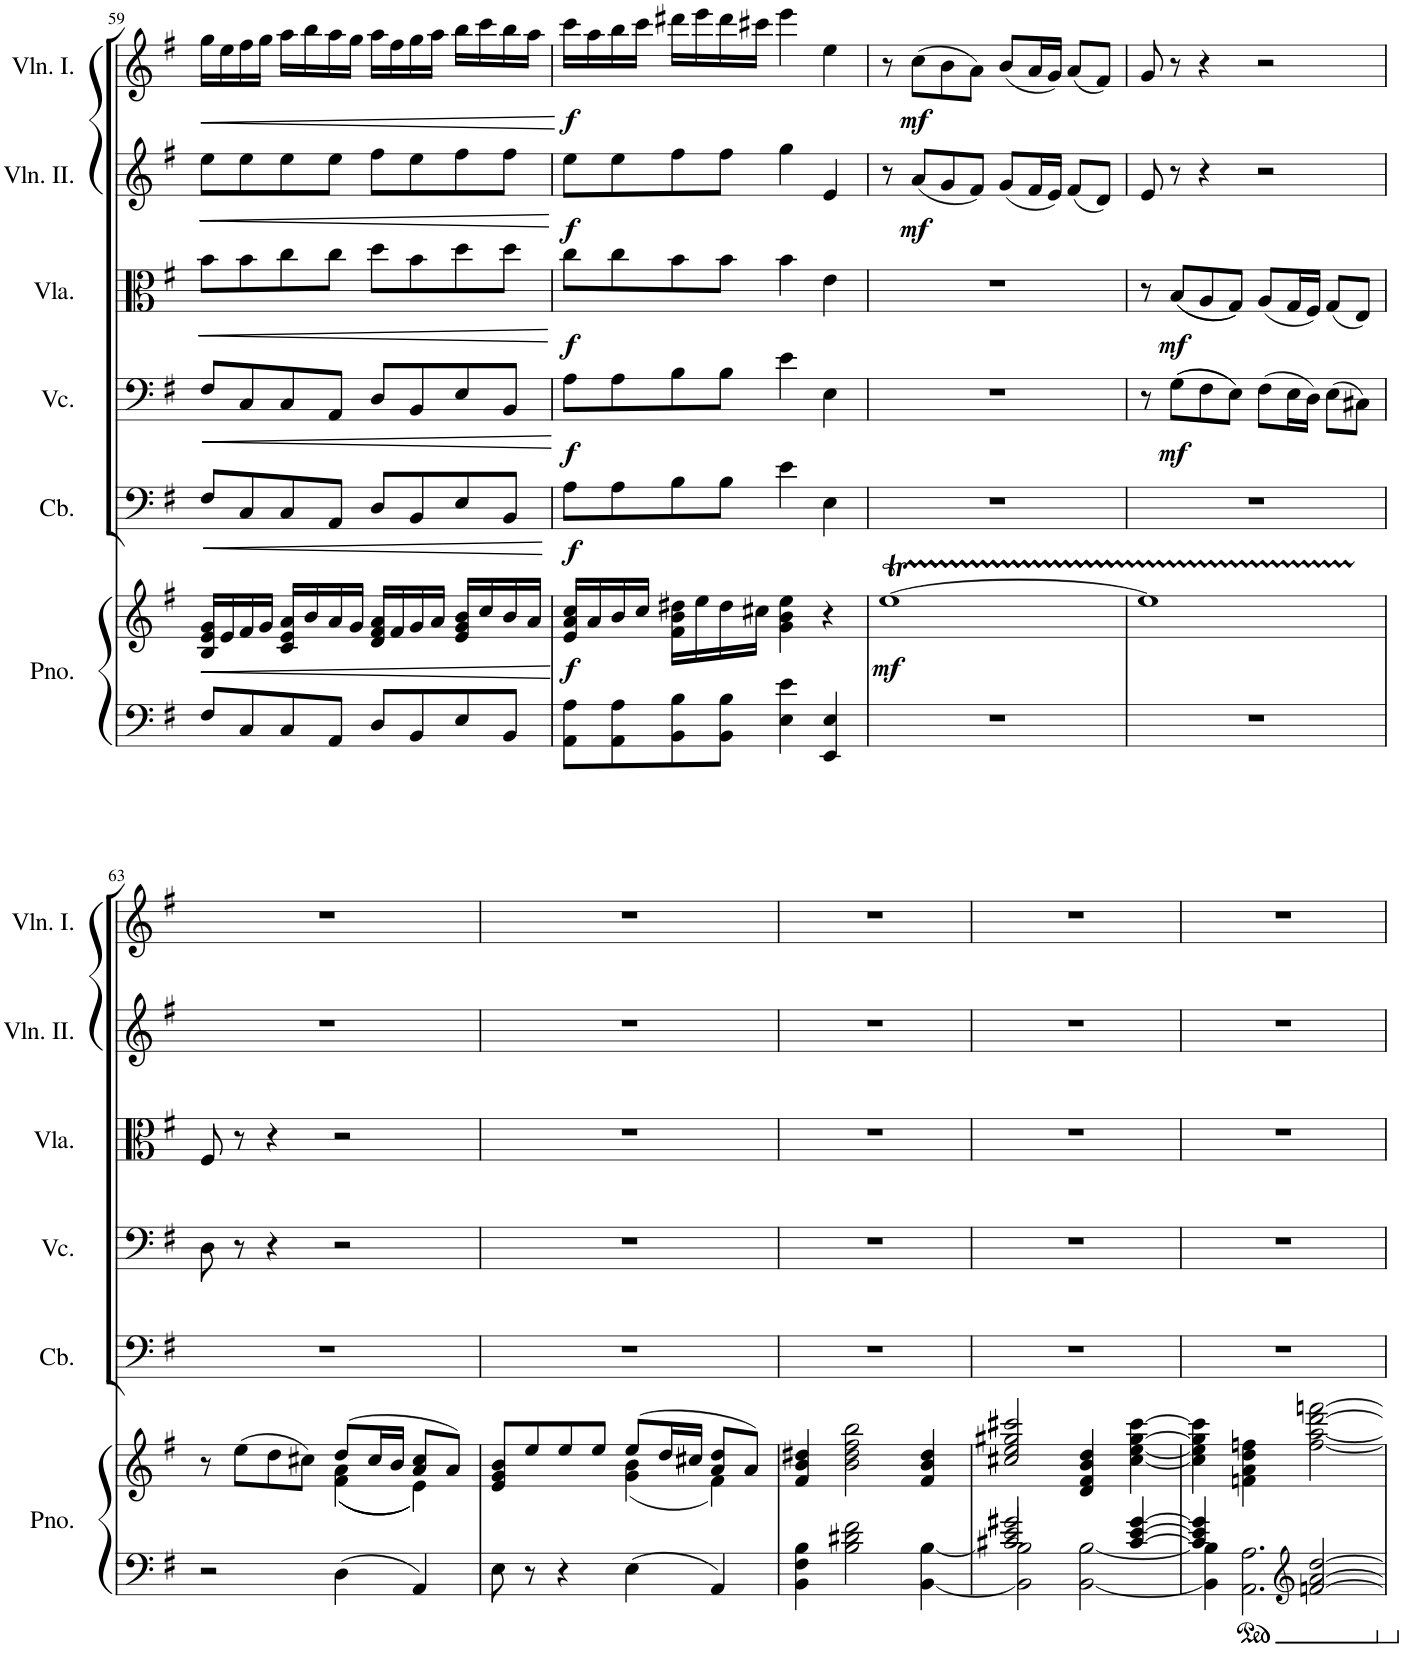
**kern	**kern	**dynam	**kern	**dynam	**kern	**dynam	**kern	**dynam	**kern	**dynam	**kern	**dynam
*part6	*part6	*part6	*part5	*part5	*part4	*part4	*part3	*part3	*part2	*part2	*part1	*part1
*staff7	*staff6	*staff6/7	*staff5	*staff5	*staff4	*staff4	*staff3	*staff3	*staff2	*staff2	*staff1	*staff1
*I"Piano	*	*	*I"Contrabass	*	*I"Violoncello	*	*I"Viola	*	*I"Violin II.	*	*I"Violin I.	*
*I'Pno.	*	*	*I'Cb.	*	*I'Vc.	*	*I'Vla.	*	*I'Vln. II.	*	*I'Vln. I.	*
!!LO:PB:g=z
*clefF4	*clefG2	*	*clefF4	*	*clefF4	*	*clefC3	*	*clefG2	*	*clefG2	*
*	*	*	*Trd7c12	*	*	*	*	*	*	*	*	*
*k[f#]	*k[f#]	*	*k[f#]	*	*k[f#]	*	*k[f#]	*	*k[f#]	*	*k[f#]	*
*M4/4	*M4/4	*	*M4/4	*	*M4/4	*	*M4/4	*	*M4/4	*	*M4/4	*
=59	=59	=59	=59	=59	=59	=59	=59	=59	=59	=59	=59	=59
!	!	!LO:HP:b	!	!LO:HP:b	!	!LO:HP:b	!	!LO:HP:b	!	!LO:HP:b	!	!LO:HP:b
8F#/L	16B/ 16e/ 16g/LL	<	8F#/L	<	8F#/L	<	8b\L	<	8ee\L	<	16gg\LL	<
.	16e/	.	.	.	.	.	.	.	.	.	16ee\	.
8C/	16f#/	[	8C/	[	8C/	[	8b\	[	8ee\	[	16ff#\	[
.	16g/JJ	.	.	.	.	.	.	.	.	.	16gg\JJ	.
8C/	16c/ 16e/ 16a/LL	.	8C/	.	8C/	.	8cc\	.	8ee\	.	16aa\LL	.
.	16b/	.	.	.	.	.	.	.	.	.	16bb\	.
8AA/J	16a/	.	8AA/J	.	8AA/J	.	8cc\J	.	8ee\J	.	16aa\	.
.	16g/JJ	.	.	.	.	.	.	.	.	.	16gg\JJ	.
8D/L	16d/ 16f#/ 16a/LL	.	8D/L	.	8D/L	.	8dd\L	.	8ff#\L	.	16aa\LL	.
.	16f#/	.	.	.	.	.	.	.	.	.	16ff#\	.
8BB/	16g/	.	8BB/	.	8BB/	.	8b\	.	8ee\	.	16gg\	.
.	16a/JJ	.	.	.	.	.	.	.	.	.	16aa\JJ	.
8E/	16e/ 16g/ 16b/LL	.	8E/	.	8E/	.	8dd\	.	8ff#\	.	16bb\LL	.
.	16cc/	.	.	.	.	.	.	.	.	.	16ccc\	.
8BB/J	16b/	.	8BB/J	.	8BB/J	.	8dd\J	.	8ff#\J	.	16bb\	.
.	16a/JJ	.	.	.	.	.	.	.	.	.	16aa\JJ	.
=60	=60	=60	=60	=60	=60	=60	=60	=60	=60	=60	=60	=60
!	!	!LO:DY:b	!	!LO:DY:b	!	!LO:DY:b	!	!LO:DY:b	!	!LO:DY:b	!	!LO:DY:b
8AA\ 8A\L	16e/ 16a/ 16cc/LL	f	8A\L	f	8A\L	f	8cc\L	f	8ee\L	f	16ccc\LL	f
.	16a/	.	.	.	.	.	.	.	.	.	16aa\	.
8AA\ 8A\	16b/	.	8A\	.	8A\	.	8cc\	.	8ee\	.	16bb\	.
.	16cc/JJ	.	.	.	.	.	.	.	.	.	16ccc\JJ	.
8BB\ 8B\	16f#\ 16b\ 16dd#X\LL	.	8B\	.	8B\	.	8b\	.	8ff#\	.	16ddd#X\LL	.
.	16ee\	.	.	.	.	.	.	.	.	.	16eee\	.
8BB\ 8B\J	16dd#\	.	8B\J	.	8B\J	.	8b\J	.	8ff#\J	.	16ddd#\	.
.	16cc#X\JJ	.	.	.	.	.	.	.	.	.	16ccc#X\JJ	.
4E\ 4e\	4g\ 4b\ 4ee\	.	4e\	.	4e\	.	4b\	.	4gg\	.	4eee\	.
4EE/ 4E/	4r	.	4E\	.	4E\	.	4e\	.	4e/	.	4ee\	.
=61	=61	=61	=61	=61	=61	=61	=61	=61	=61	=61	=61	=61
!	!	!LO:DY:b	!	!	!	!	!	!	!	!	!	!
1r	[1eeT	mf	1r	.	1r	.	1r	.	8r	.	8r	.
!	!	!	!	!	!	!	!	!	!	!LO:DY:b	!	!LO:DY:b
.	.	.	.	.	.	.	.	.	(8a/L	mf	(8cc\L	mf
.	.	.	.	.	.	.	.	.	8g/	.	8b\	.
.	.	.	.	.	.	.	.	.	8f#/J)	.	8a\J)	.
.	.	.	.	.	.	.	.	.	(8g/L	.	(8b/L	.
.	.	.	.	.	.	.	.	.	16f#/L	.	16a/L	.
.	.	.	.	.	.	.	.	.	16e/JJ)	.	16g/JJ)	.
.	.	.	.	.	.	.	.	.	(8f#/L	.	(8a/L	.
.	.	.	.	.	.	.	.	.	8d/J)	.	8f#/J)	.
=62	=62	=62	=62	=62	=62	=62	=62	=62	=62	=62	=62	=62
1r	1ee]	.	1r	.	8r	.	8r	.	8e/	.	8g/	.
!	!	!	!	!	!	!LO:DY:b	!	!LO:DY:b	!	!	!	!
.	.	.	.	.	((8G\L	mf	((8B/L	mf	8r	.	8r	.
.	.	.	.	.	8F#\	.	8A/	.	4r	.	4r	.
.	.	.	.	.	8E\J))	.	8G/J))	.	.	.	.	.
.	.	.	.	.	(8F#\L	.	(8A/L	.	2r	.	2r	.
.	.	.	.	.	16E\L	.	16G/L	.	.	.	.	.
.	.	.	.	.	16D\JJ)	.	16F#/JJ)	.	.	.	.	.
.	.	.	.	.	(8E\L	.	(8G/L	.	.	.	.	.
.	.	.	.	.	8C#X\J)	.	8E/J)	.	.	.	.	.
!!LO:LB:g=z
=63	=63	=63	=63	=63	=63	=63	=63	=63	=63	=63	=63	=63
*	*^	*	*	*	*	*	*	*	*	*	*	*
2r	8r	2ryy	.	1r	.	8D\	.	8F#/	.	1r	.	1r	.
.	(8ee\L	.	.	.	.	8r	.	8r	.	.	.	.	.
.	8dd\	.	.	.	.	4r	.	4r	.	.	.	.	.
.	8cc#X\J)	.	.	.	.	.	.	.	.	.	.	.	.
4D\	(8dd/L	(((4f#\ 4a\	.	.	.	2r	.	2r	.	.	.	.	.
.	16cc#/L	.	.	.	.	.	.	.	.	.	.	.	.
.	16b/JJ	.	.	.	.	.	.	.	.	.	.	.	.
4AA/	8a/ 8cc#/L	4e\)))	.	.	.	.	.	.	.	.	.	.	.
.	8a/J)	.	.	.	.	.	.	.	.	.	.	.	.
=64	=64	=64	=64	=64	=64	=64	=64	=64	=64	=64	=64	=64	=64
8E\	8e/ 8g/ 8b/L	2ryy	.	1r	.	1r	.	1r	.	1r	.	1r	.
8r	8ee/	.	.	.	.	.	.	.	.	.	.	.	.
4r	8ee/	.	.	.	.	.	.	.	.	.	.	.	.
.	8ee/J	.	.	.	.	.	.	.	.	.	.	.	.
4E\	(8ee/L	(4g\ 4b\	.	.	.	.	.	.	.	.	.	.	.
.	16dd/L	.	.	.	.	.	.	.	.	.	.	.	.
.	16cc#X/JJ	.	.	.	.	.	.	.	.	.	.	.	.
4AA/	8a/ 8dd/L	4f#\)	.	.	.	.	.	.	.	.	.	.	.
.	8a/J)	.	.	.	.	.	.	.	.	.	.	.	.
*	*v	*v	*	*	*	*	*	*	*	*	*	*	*
=65	=65	=65	=65	=65	=65	=65	=65	=65	=65	=65	=65	=65
4BB\ 4F#\ 4B\	4f#/ 4b/ 4dd#X/	.	1r	.	1r	.	1r	.	1r	.	1r	.
2B\ 2d#X\ 2f#\	2b\ 2dd#\ 2ff#\ 2bb\	.	.	.	.	.	.	.	.	.	.	.
[4BB\ [4B\	4f#/ 4b/ 4dd#/	.	.	.	.	.	.	.	.	.	.	.
=66	=66	=66	=66	=66	=66	=66	=66	=66	=66	=66	=66	=66
*^	*	*	*	*	*	*	*	*	*	*	*	*
*	*^	*	*	*	*	*	*	*	*	*	*	*	*
2BB\] 2B\]	2c#X/ 2e/	2g#X/	2cc#X/ 2ee/ 2gg#X/ 2ccc#X/	.	1r	.	1r	.	1r	.	1r	.	1r	.
[<2BB\ [2B\	4ryy	2ryy	4d/ 4f#/ 4b/ 4dd/	.	.	.	.	.	.	.	.	.	.	.
.	[4c#/ [4e/ [4g#/	.	[4cc#\ [4ee\ [4gg#\ [4ccc#\	.	.	.	.	.	.	.	.	.	.	.
*	*v	*v	*	*	*	*	*	*	*	*	*	*	*	*
=67	=67	=67	=67	=67	=67	=67	=67	=67	=67	=67	=67	=67	=67
4BB\] 4B\]	4c#/] 4e/] 4g#/]	4cc#\] 4ee\] 4gg#\] 4ccc#\]	.	1r	.	1r	.	1r	.	1r	.	1r	.
2.AA\ 2.A\	4ryy	4fn\ 4a\ 4dd\ 4ffn\	.	.	.	.	.	.	.	.	.	.	.
*clefG2	*	*	*	*	*	*	*	*	*	*	*	*	*
.	[2fn/ [2a/ [2dd/	[2ff\ [2aa\ [2ddd\ [2fffn\	.	.	.	.	.	.	.	.	.	.	.
*v	*v	*	*	*	*	*	*	*	*	*	*	*	*
=	=	=	=	=	=	=	=	=	=	=	=	=
*-	*-	*-	*-	*-	*-	*-	*-	*-	*-	*-	*-	*-
